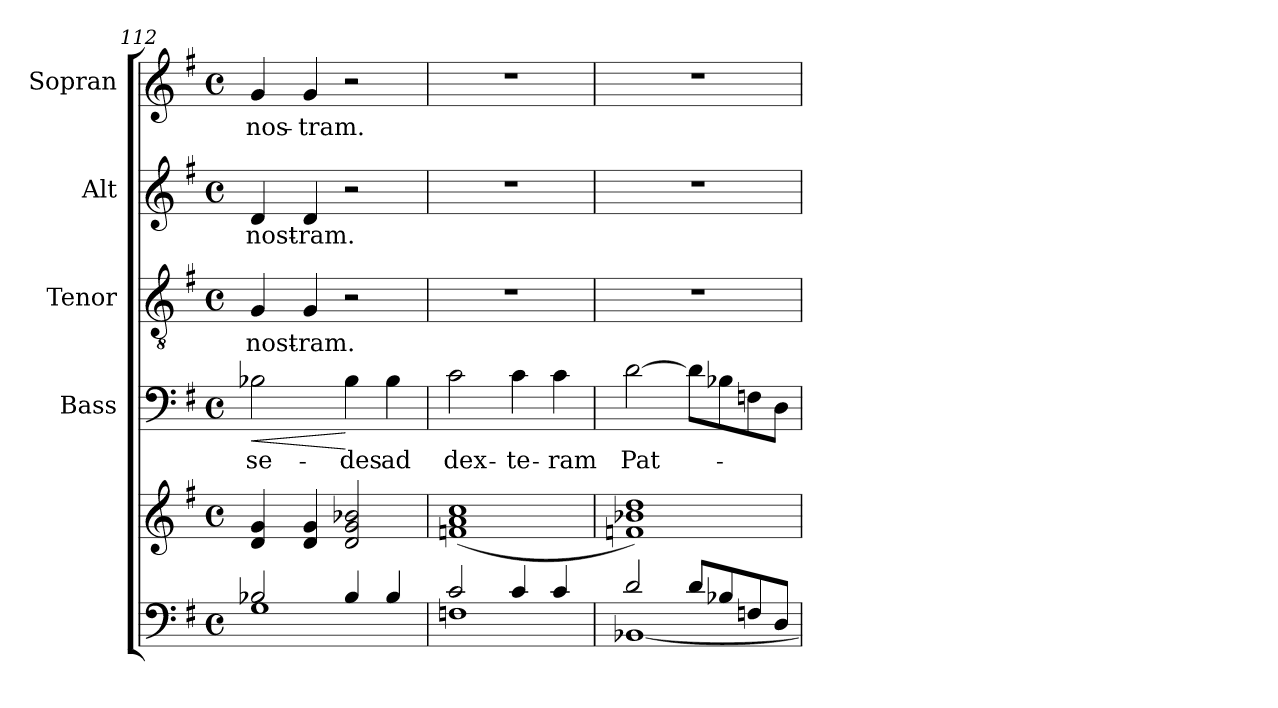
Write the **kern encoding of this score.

**kern	**kern	**kern	**text	**dynam	**kern	**text	**kern	**text	**kern	**text
*part5	*part5	*part4	*part4	*part4	*part3	*part3	*part2	*part2	*part1	*part1
*staff6	*staff5	*staff4	*staff4	*staff4	*staff3	*staff3	*staff2	*staff2	*staff1	*staff1
*	*	*I"Bass	*	*	*I"Tenor	*	*I"Alt	*	*I"Sopran	*
*	*	*I'B.	*	*	*I'T.	*	*I'A.	*	*I'S.	*
*clefF4	*clefG2	*clefF4	*	*	*clefGv2	*	*clefG2	*	*clefG2	*
*k[f#]	*k[f#]	*k[f#]	*	*	*k[f#]	*	*k[f#]	*	*k[f#]	*
*G:	*G:	*G:	*	*	*G:	*	*G:	*	*G:	*
*M4/4	*M4/4	*M4/4	*	*	*M4/4	*	*M4/4	*	*M4/4	*
*met(c)	*met(c)	*met(c)	*	*	*met(c)	*	*met(c)	*	*met(c)	*
=112	=112	=112	=112	=112	=112	=112	=112	=112	=112	=112
*^	*	*	*	*	*	*	*	*	*	*
!	!	!	!	!LO:LY:b	!LO:HP:b	!	!LO:LY:b	!	!LO:LY:b	!	!LO:LY:b
2B-X!/	1G	4d!/ 4g!/	2B-X\	se-	<	4G/	nost-	4d/	nost-	4g/	nos-
!	!	!	!	!	!	!	!LO:LY:b	!	!LO:LY:b	!	!LO:LY:b
.	.	4d!/ 4g!/	.	.	.	4G/	-ram.	4d/	-ram.	4g/	-tram.
!	!	!	!	!LO:LY:b	!	!	!	!	!	!	!
4B-!/	.	2d!/ 2g!/ 2b-X!/	4B-\	-des	[	2r	.	2r	.	2r	.
!	!	!	!	!LO:LY:b	!	!	!	!	!	!	!
4B-!/	.	.	4B-\	ad	.	.	.	.	.	.	.
!!LO:PB:g=z
=113	=113	=113	=113	=113	=113	=113	=113	=113	=113	=113	=113
!	!	!	!	!LO:LY:b	!	!	!	!	!	!	!
2c!/	1Fn	(>1fn! 1a! 1cc!	2c\	dex-	.	1r	.	1r	.	1r	.
!	!	!	!	!LO:LY:b	!	!	!	!	!	!	!
4c!/	.	.	4c\	-te-	.	.	.	.	.	.	.
!	!	!	!	!LO:LY:b	!	!	!	!	!	!	!
4c!/	.	.	4c\	-ram	.	.	.	.	.	.	.
=114	=114	=114	=114	=114	=114	=114	=114	=114	=114	=114	=114
!	!	!	!	!LO:LY:b	!	!	!	!	!	!	!
2d!/	[<1BB-X	1fn! 1b-X! 1dd!)	[2d\	Pat-	.	1r	.	1r	.	1r	.
8d!/L	.	.	8d\L]	.	.	.	.	.	.	.	.
8B-X!/	.	.	8B-X\	.	.	.	.	.	.	.	.
8Fn!/	.	.	8Fn\	.	.	.	.	.	.	.	.
8D!/J	.	.	8D\J	.	.	.	.	.	.	.	.
*v	*v	*	*	*	*	*	*	*	*	*	*
=	=	=	=	=	=	=	=	=	=	=
*-	*-	*-	*-	*-	*-	*-	*-	*-	*-	*-
